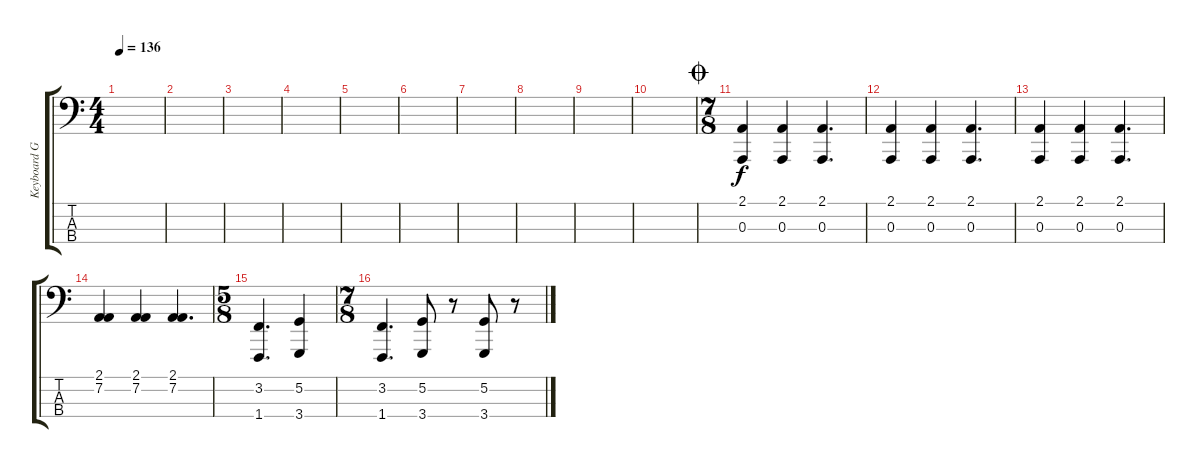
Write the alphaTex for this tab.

\track ("Keyboard Geddy Lee" "Keyboard G") {instrument lead1square}
\staff {score tabs}
\tuning (G2 D2 A1 E1) {hide}
\ts (4 4)
\tempo 136
\clef f4
\ks c
|
|
|
|
|
|
|
|
|
|
\ts (7 8)
\jump coda
(2.1 0.3).4 (2.1 0.3).4 (2.1 0.3).4{d} |
(2.1 0.3).4 (2.1 0.3).4 (2.1 0.3).4{d} |
(2.1 0.3).4 (2.1 0.3).4 (2.1 0.3).4{d} |
(2.1 7.2).4 (2.1 7.2).4 (2.1 7.2).4{d} |
\ts (5 8)
(3.2 1.4).4{d} (5.2 3.4).4 |
\ts (7 8)
(3.2 1.4).4{d} (5.2 3.4).8 r.8 (5.2 3.4).8 r.8
